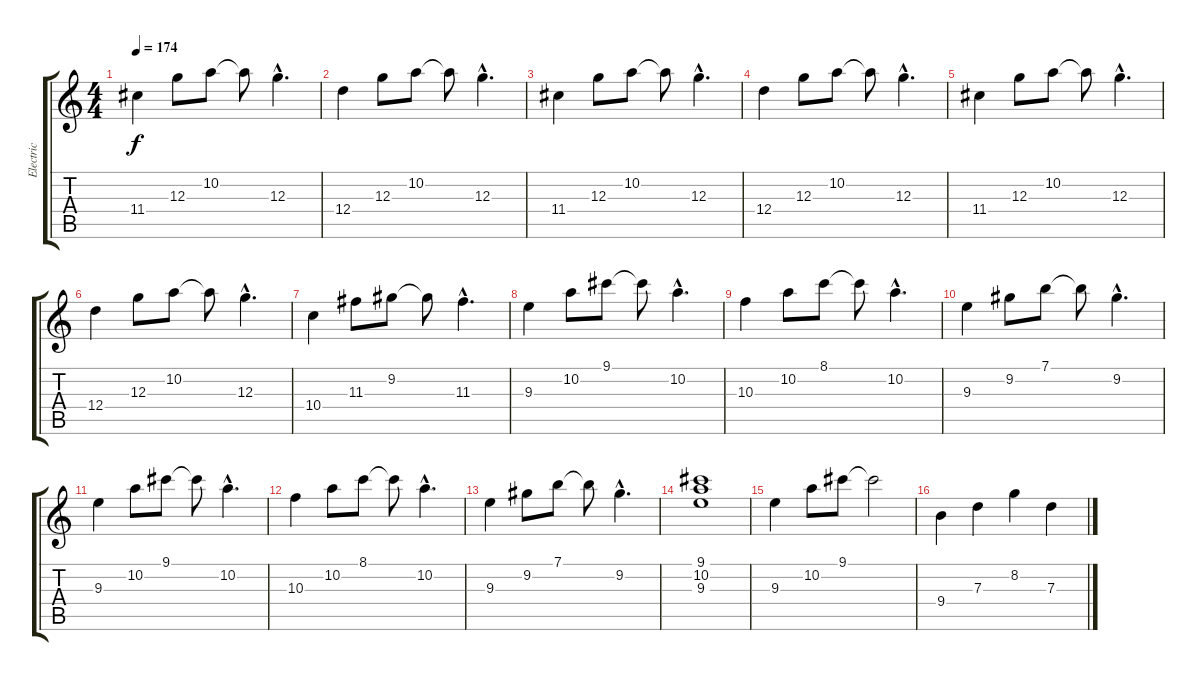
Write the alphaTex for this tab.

\track ("Electric" "Electric") {instrument electricguitarclean}
\staff {score tabs}
\tuning (E4 B3 G3 D3 A2 E2) {hide}
\ts (4 4)
\tempo 174
\clef g2
\ks c
11.4.4{dy f} 12.3.8 10.2.8 10.2{t}.8 12.3{hac}.4{d} |
12.4.4 12.3.8 10.2.8 10.2{t}.8 12.3{hac}.4{d} |
11.4.4 12.3.8 10.2.8 10.2{t}.8 12.3{hac}.4{d} |
12.4.4 12.3.8 10.2.8 10.2{t}.8 12.3{hac}.4{d} |
11.4.4 12.3.8 10.2.8 10.2{t}.8 12.3{hac}.4{d} |
12.4.4 12.3.8 10.2.8 10.2{t}.8 12.3{hac}.4{d} |
10.4.4 11.3.8 9.2.8 9.2{t}.8 11.3{hac}.4{d} |
9.3.4 10.2.8 9.1.8 9.1{t}.8 10.2{hac}.4{d} |
10.3.4 10.2.8 8.1.8 8.1{t}.8 10.2{hac}.4{d} |
9.3.4 9.2.8 7.1.8 7.1{t}.8 9.2{hac}.4{d} |
9.3.4 10.2.8 9.1.8 9.1{t}.8 10.2{hac}.4{d} |
10.3.4 10.2.8 8.1.8 8.1{t}.8 10.2{hac}.4{d} |
9.3.4 9.2.8 7.1.8 7.1{t}.8 9.2{hac}.4{d} |
(9.1 10.2 9.3).1 |
9.3.4 10.2.8 9.1.8 9.1{t}.2 |
9.4.4 7.3.4 8.2.4 7.3.4
